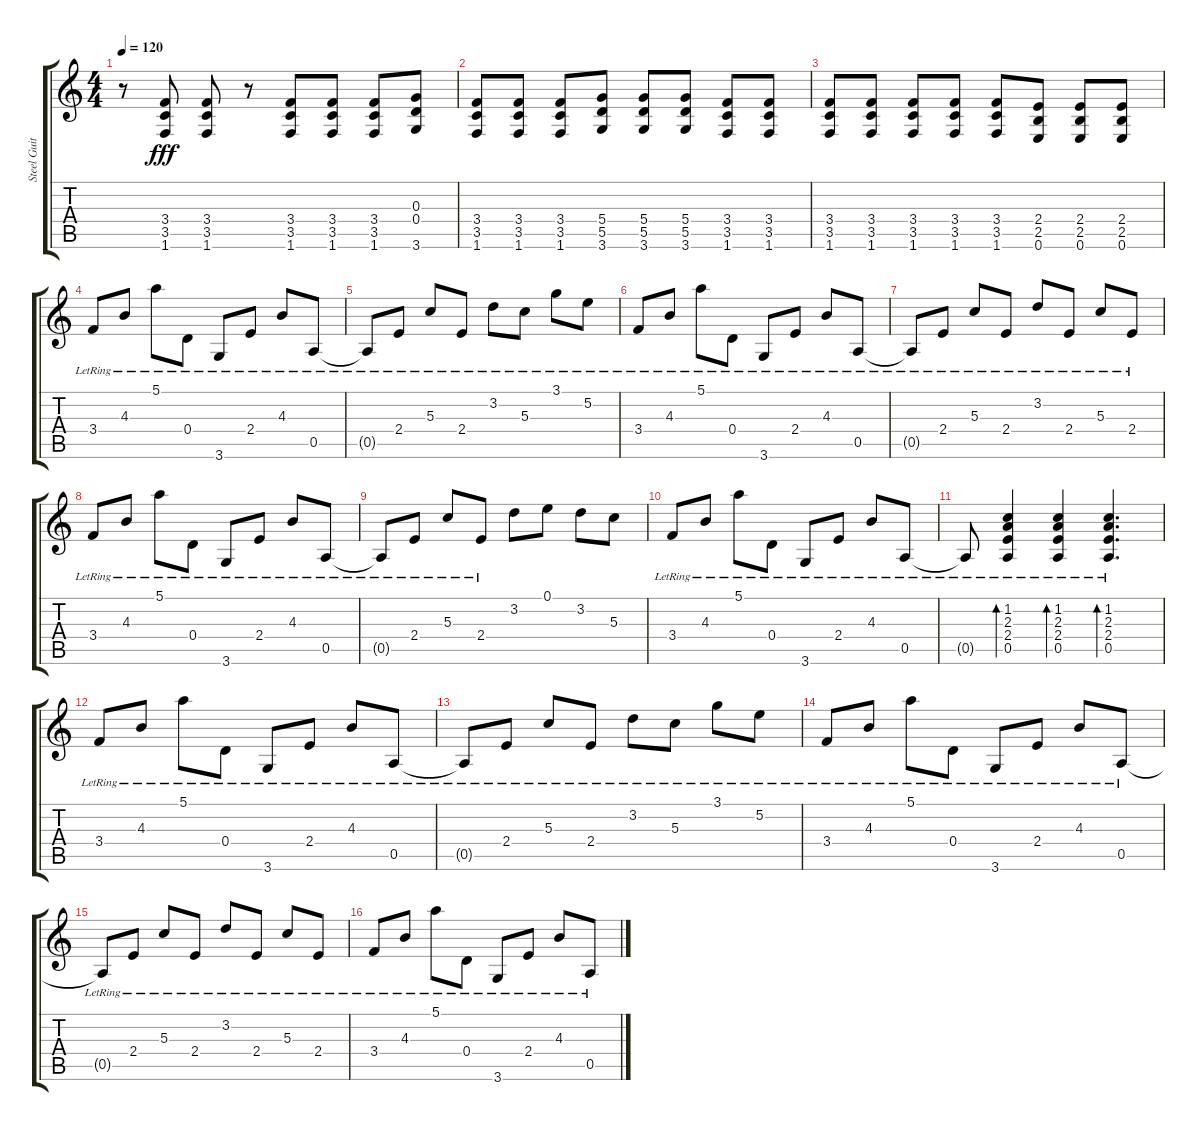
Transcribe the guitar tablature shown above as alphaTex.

\track ("Steel Guitar" "Steel Guit") {instrument acousticguitarsteel}
\staff {score tabs}
\tuning (E4 B3 G3 D3 A2 E2) {hide}
\ts (4 4)
\tempo 120
\clef g2
\ks c
r.8{dy fff} (3.4 3.5 1.6).8 (3.4 3.5 1.6).8 r.8 (3.4 3.5 1.6).8 (3.4 3.5 1.6).8 (3.4 3.5 1.6).8 (0.3 0.4 3.6).8 |
(3.4 3.5 1.6).8 (3.4 3.5 1.6).8 (3.4 3.5 1.6).8 (5.4 5.5 3.6).8 (5.4 5.5 3.6).8 (5.4 5.5 3.6).8 (3.4 3.5 1.6).8 (3.4 3.5 1.6).8 |
(3.4 3.5 1.6).8 (3.4 3.5 1.6).8 (3.4 3.5 1.6).8 (3.4 3.5 1.6).8 (3.4 3.5 1.6).8 (2.4 2.5 0.6).8 (2.4 2.5 0.6).8 (2.4 2.5 0.6).8 |
3.4{lr}.8 4.3{lr}.8 5.1{lr}.8 0.4{lr}.8 3.6{lr}.8 2.4{lr}.8 4.3{lr}.8 0.5{lr}.8 |
0.5{lr t}.8 2.4{lr}.8 5.3{lr}.8 2.4{lr}.8 3.2{lr}.8 5.3{lr}.8 3.1{lr}.8 5.2{lr}.8 |
3.4{lr}.8 4.3{lr}.8 5.1{lr}.8 0.4{lr}.8 3.6{lr}.8 2.4{lr}.8 4.3{lr}.8 0.5{lr}.8 |
0.5{lr t}.8 2.4{lr}.8 5.3{lr}.8 2.4{lr}.8 3.2{lr}.8 2.4{lr}.8 5.3{lr}.8 2.4{lr}.8 |
3.4{lr}.8 4.3{lr}.8 5.1{lr}.8 0.4{lr}.8 3.6{lr}.8 2.4{lr}.8 4.3{lr}.8 0.5{lr}.8 |
0.5{lr t}.8 2.4{lr}.8 5.3{lr}.8 2.4{lr}.8 3.2.8 0.1.8 3.2.8 5.3.8 |
3.4{lr}.8 4.3{lr}.8 5.1{lr}.8 0.4{lr}.8 3.6{lr}.8 2.4{lr}.8 4.3{lr}.8 0.5{lr}.8 |
0.5{lr t}.8 (1.2 2.3 2.4{lr} 0.5).4{bd 30} (1.2 2.3{lr} 2.4 0.5).4{bd 30} (1.2 2.3{lr} 2.4 0.5).4{d bd 30} |
3.4{lr}.8 4.3{lr}.8 5.1{lr}.8 0.4{lr}.8 3.6{lr}.8 2.4{lr}.8 4.3{lr}.8 0.5{lr}.8 |
0.5{lr t}.8 2.4{lr}.8 5.3{lr}.8 2.4{lr}.8 3.2{lr}.8 5.3{lr}.8 3.1{lr}.8 5.2{lr}.8 |
3.4{lr}.8 4.3{lr}.8 5.1{lr}.8 0.4{lr}.8 3.6{lr}.8 2.4{lr}.8 4.3{lr}.8 0.5{lr}.8 |
0.5{lr t}.8 2.4{lr}.8 5.3{lr}.8 2.4{lr}.8 3.2{lr}.8 2.4{lr}.8 5.3{lr}.8 2.4{lr}.8 |
3.4{lr}.8 4.3{lr}.8 5.1{lr}.8 0.4{lr}.8 3.6{lr}.8 2.4{lr}.8 4.3{lr}.8 0.5{lr}.8
